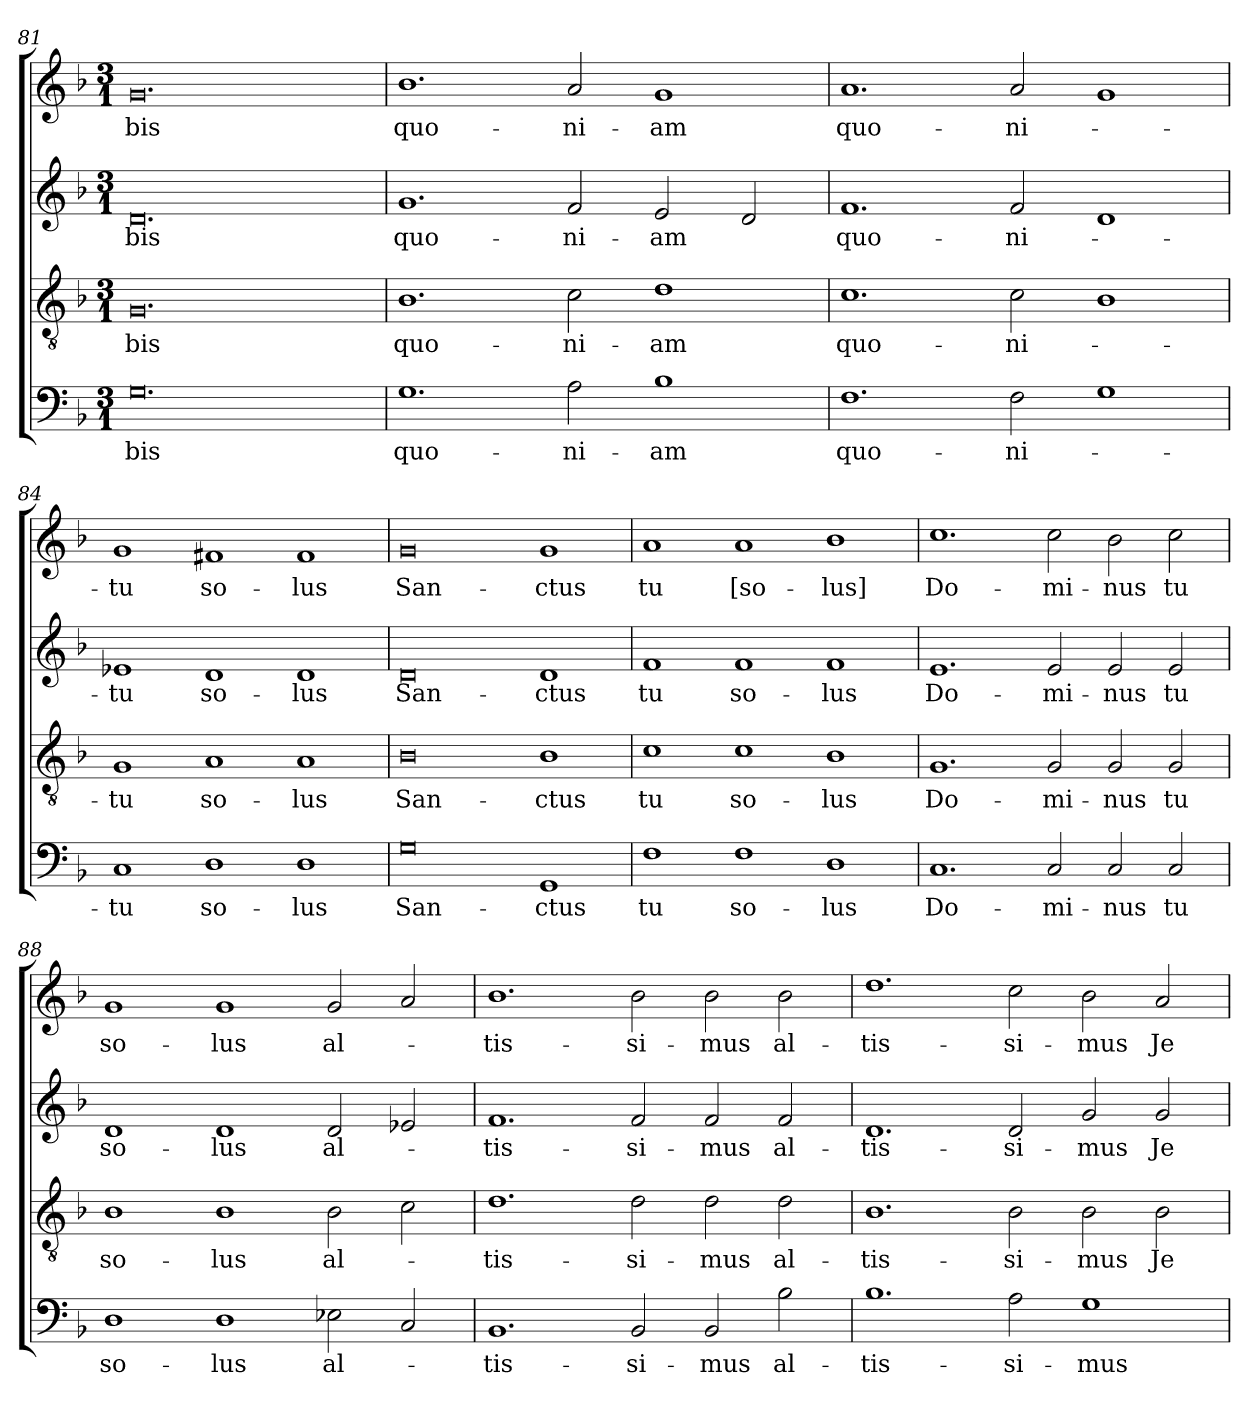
**kern	**text	**kern	**text	**kern	**text	**kern	**text
*part4	*part4	*part3	*part3	*part2	*part2	*part1	*part1
*staff4	*staff4	*staff3	*staff3	*staff2	*staff2	*staff1	*staff1
*clefF4	*	*clefGv2	*	*clefG2	*	*clefG2	*
*k[b-]	*	*k[b-]	*	*k[b-]	*	*k[b-]	*
*M3/1	*	*M3/1	*	*M3/1	*	*M3/1	*
=81	=81	=81	=81	=81	=81	=81	=81
0.G	-bis	0.G	-bis	0.d	-bis	0.g	-bis
=82	=82	=82	=82	=82	=82	=82	=82
1.G	quo-	1.B-	quo-	1.g	quo-	1.b-	quo-
2A	-ni-	2c	-ni-	2f	-ni-	2a	-ni-
1B-	-am	1d	-am	2e	-am	1g	-am
.	.	.	.	2d	.	.	.
=83	=83	=83	=83	=83	=83	=83	=83
1.F	quo-	1.c	quo-	1.f	quo-	1.a	quo-
2F	-ni-	2c	-ni-	2f	-ni-	2a	-ni-
1G	.	1B-	.	1d	.	1g	.
=84	=84	=84	=84	=84	=84	=84	=84
1C	-tu	1G	-tu	1e-X	-tu	1g	-tu
1D	so-	1A	so-	1d	so-	1f#X	so-
1D	-lus	1A	-lus	1d	-lus	1f#	-lus
=85	=85	=85	=85	=85	=85	=85	=85
0G	San-	0B-	San-	0d	San-	0g	San-
1GG	-ctus	1B-	-ctus	1d	-ctus	1g	-ctus
=86	=86	=86	=86	=86	=86	=86	=86
1F	tu	1c	tu	1f	tu	1a	tu
1F	so-	1c	so-	1f	so-	1a	[so-
1D	-lus	1B-	-lus	1f	-lus	1b-	-lus]
=87	=87	=87	=87	=87	=87	=87	=87
1.C	Do-	1.G	Do-	1.e	Do-	1.cc	Do-
2C	-mi-	2G	-mi-	2e	-mi-	2cc	-mi-
2C	-nus	2G	-nus	2e	-nus	2b-	-nus
2C	tu	2G	tu	2e	tu	2cc	tu
=88	=88	=88	=88	=88	=88	=88	=88
1D	so-	1B-	so-	1d	so-	1g	so-
1D	-lus	1B-	-lus	1d	-lus	1g	-lus
2E-X	al-	2B-	al-	2d	al-	2g	al-
2C	.	2c	.	2e-X	.	2a	.
=89	=89	=89	=89	=89	=89	=89	=89
1.BB-	-tis-	1.d	-tis-	1.f	-tis-	1.b-	-tis-
2BB-	-si-	2d	-si-	2f	-si-	2b-	-si-
2BB-	-mus	2d	-mus	2f	-mus	2b-	-mus
2B-	al-	2d	al-	2f	al-	2b-	al-
=90	=90	=90	=90	=90	=90	=90	=90
1.B-	-tis-	1.B-	-tis-	1.d	-tis-	1.dd	-tis-
2A	-si-	2B-	-si-	2d	-si-	2cc	-si-
1G	-mus	2B-	-mus	2g	-mus	2b-	-mus
.	.	2B-	Je-	2g	Je-	2a	Je-
=	=	=	=	=	=	=	=
*-	*-	*-	*-	*-	*-	*-	*-
